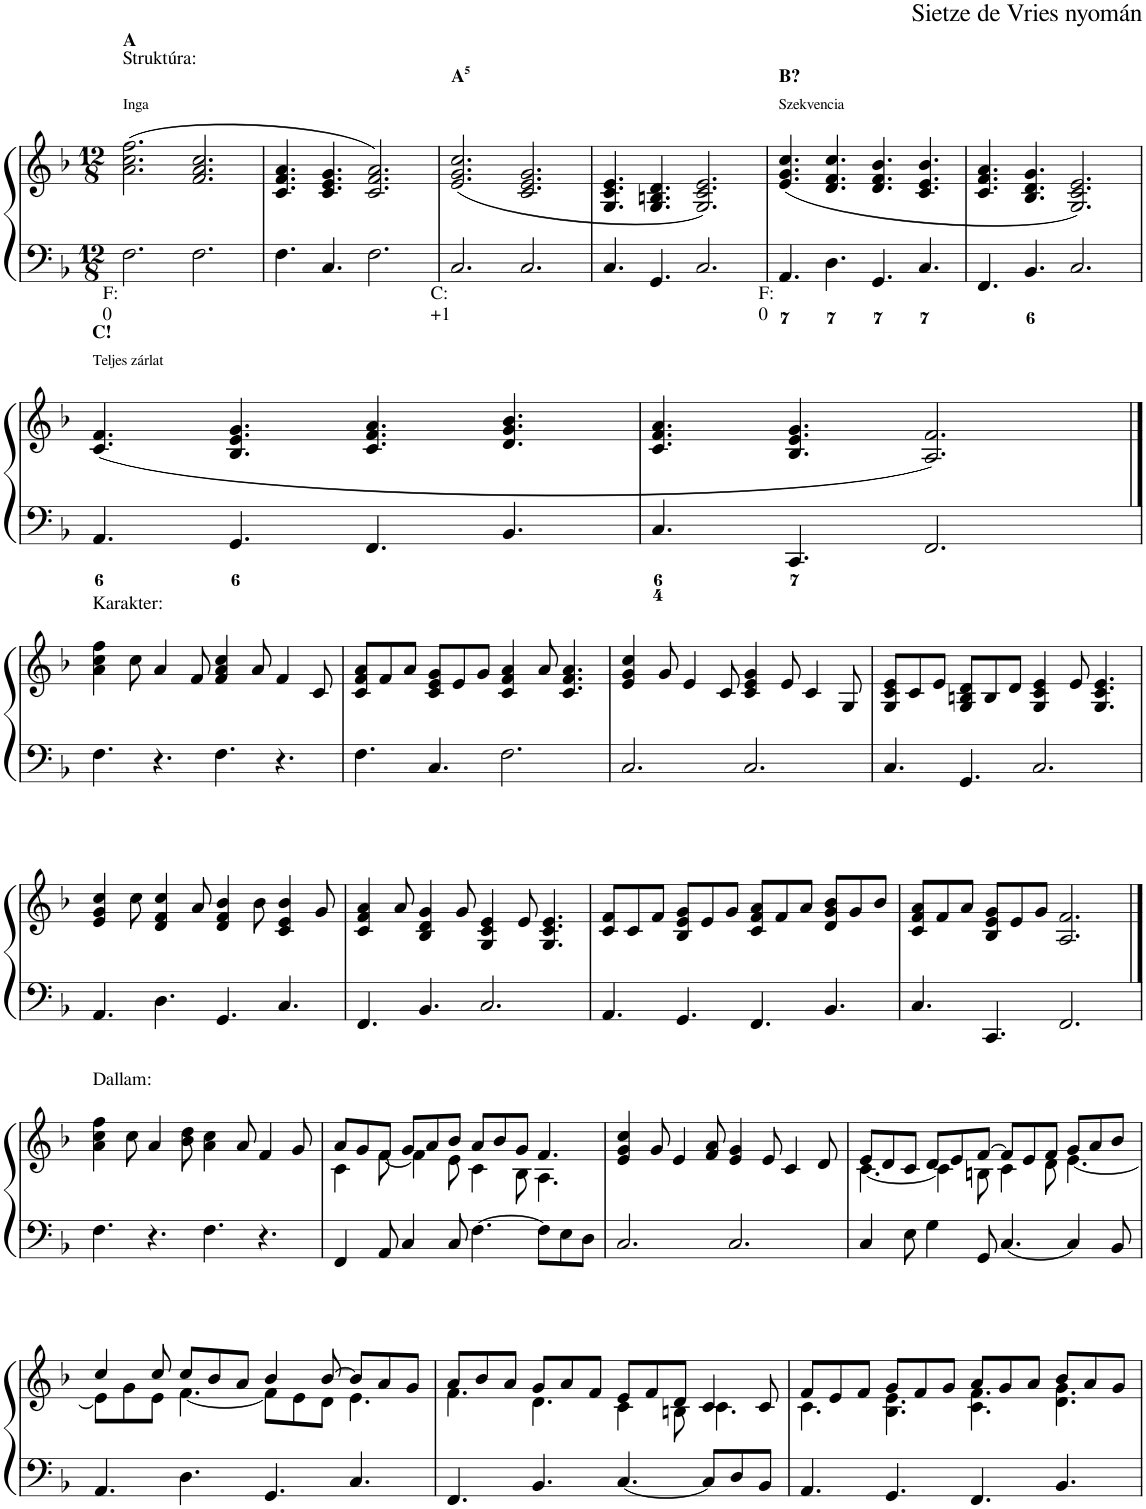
**kern	**kern
*part1	*part1
*staff2	*staff1
*I"Piano	*
*I'Pno	*
*clefF4	*clefG2
*k[b-]	*k[b-]
*M12/8	*M12/8
=1	=1
!	!LO:TX:a:B:t=A
!	!LO:TX:a:t=Inga
!	!LO:TX:a:t=Struktúra&colon;
!LO:TX:b:t=F&colon;	!
!LO:TX:b:t=0	!
2.F\	(2.a\ 2.cc\ 2.ff\
2.F\	2.f/ 2.a/ 2.cc/
=2	=2
4.F\	4.c/ 4.f/ 4.a/
4.C/	4.c/ 4.e/ 4.g/
2.F\	2.c/ 2.f/ 2.a/)
=3	=3
!	!LO:TX:a:B:t=A
!	!LO:TX:a:t=5
!LO:TX:b:t=C&colon;	!
!LO:TX:b:t=+1	!
2.C/	(2.e/ 2.g/ 2.cc/
2.C/	2.c/ 2.e/ 2.g/
=4	=4
4.C/	4.G/ 4.c/ 4.e/
4.GG/	4.G/ 4.Bn/ 4.d/
2.C/	2.G/ 2.c/ 2.e/)
=5	=5
!	!LO:TX:a:t=Szekvencia
!	!LO:TX:a:B:t=B?
!LO:TX:b:t=F&colon;	!
!LO:TX:b:t=0	!
4.AA/	(4.e/ 4.g/ 4.cc/
4.D\	4.d/ 4.f/ 4.cc/
4.GG/	4.d/ 4.f/ 4.b-/
4.C/	4.c/ 4.e/ 4.b-/
=6	=6
4.FF/	4.c/ 4.f/ 4.a/
4.BB-/	4.B-/ 4.d/ 4.g/
2.C/	2.G/ 2.c/ 2.e/)
!!LO:LB:g=z
=7	=7
!	!LO:TX:a:t=Teljes zárlat
!	!LO:TX:a:B:t=C!
4.AA/	(4.c/ 4.f/
4.GG/	4.B-/ 4.e/ 4.g/
4.FF/	4.c/ 4.f/ 4.a/
4.BB-/	4.d/ 4.g/ 4.b-/
=8	=8
4.C/	4.c/ 4.f/ 4.a/
4.CC/	4.B-/ 4.e/ 4.g/
2.FF/	2.A/ 2.f/)
!!LO:LB:g=z
==1	==1
!	!LO:TX:a:t=Karakter&colon;
4.F\	4a\ 4cc\ 4ff\
.	8cc\
4.r	4a/
.	8f/
4.F\	4f/ 4a/ 4cc/
.	8a/
4.r	4f/
.	8c/
=2	=2
4.F\	8c/ 8f/ 8a/L
.	8f/
.	8a/J
4.C/	8c/ 8e/ 8g/L
.	8e/
.	8g/J
2.F\	4c/ 4f/ 4a/
.	8a/
.	4.c/ 4.f/ 4.a/
=3	=3
2.C/	4e/ 4g/ 4cc/
.	8g/
.	4e/
.	8c/
2.C/	4c/ 4e/ 4g/
.	8e/
.	4c/
.	8G/
=4	=4
4.C/	8G/ 8c/ 8e/L
.	8c/
.	8e/J
4.GG/	8G/ 8Bn/ 8d/L
.	8B/
.	8d/J
2.C/	4G/ 4c/ 4e/
.	8e/
.	4.G/ 4.c/ 4.e/
!!LO:LB:g=z
=5	=5
4.AA/	4e/ 4g/ 4cc/
.	8cc\
4.D\	4d/ 4f/ 4cc/
.	8a/
4.GG/	4d/ 4f/ 4b-/
.	8b-\
4.C/	4c/ 4e/ 4b-/
.	8g/
=6	=6
4.FF/	4c/ 4f/ 4a/
.	8a/
4.BB-/	4B-/ 4d/ 4g/
.	8g/
2.C/	4G/ 4c/ 4e/
.	8e/
.	4.G/ 4.c/ 4.e/
=7	=7
4.AA/	8c/ 8f/L
.	8c/
.	8f/J
4.GG/	8B-/ 8e/ 8g/L
.	8e/
.	8g/J
4.FF/	8c/ 8f/ 8a/L
.	8f/
.	8a/J
4.BB-/	8d/ 8g/ 8b-/L
.	8g/
.	8b-/J
=8	=8
4.C/	8c/ 8f/ 8a/L
.	8f/
.	8a/J
4.CC/	8B-/ 8e/ 8g/L
.	8e/
.	8g/J
2.FF/	2.A/ 2.f/
!!LO:LB:g=z
==1	==1
!	!LO:TX:a:t=Dallam&colon;
4.F\	4a\ 4cc\ 4ff\
.	8cc\
4.r	4a/
.	8b-\ 8dd\
4.F\	4a\ 4cc\
.	8a/
4.r	4f/
.	8g/
=2	=2
*	*^
4FF/	8a/L	4c\
.	8g/	.
8AA/	8f/J	[8f\
4C/	8g/L	4f\]
.	8a/	.
8C/	8b-/J	8e\
[4.F\	8a/L	4c\
.	8b-/	.
.	8g/J	8B-\
8F\L]	4.f/	4.A\
8E\	.	.
8D\J	.	.
*	*v	*v
=3	=3
2.C/	4e/ 4g/ 4cc/
.	8g/
.	4e/
.	8f/ 8a/
2.C/	4e/ 4g/
.	8e/
.	4c/
.	8d/
=4	=4
*	*^
4C/	8e/L	[4.c\
.	8d/	.
8E\	8c/J	.
4G\	8d/L	4c\]
.	8e/	.
8GG/	[8f/J	8Bn\
[4.C/	8f/L]	4c\
.	8e/	.
.	8f/J	8d\
4C/]	8g/L	[4.e\
.	8a/	.
8BB-/	8b-/J	.
!!LO:LB:g=z	!!
=5	=5	=5
4.AA/	4cc/	8e\L]
.	.	8g\
.	8cc/	8e\J
4.D\	8cc/L	[4.f\
.	8b-/	.
.	8a/J	.
4.GG/	4b-/	8f\L]
.	.	8e\
.	[8b-/	8d\J
4.C/	8b-/L]	4.e\
.	8a/	.
.	8g/J	.
=6	=6	=6
4.FF/	8a/L	4.f\
.	8b-/	.
.	8a/J	.
4.BB-/	8g/L	4.d\
.	8a/	.
.	8f/J	.
[4.C/	8e/L	4c\
.	8f/	.
.	8d/J	8Bn\
8C/L]	4c/	4.c\
8D/	.	.
8BB-/J	8c/	.
=7	=7	=7
4.AA/	8f/L	4.c\
.	8e/	.
.	8f/J	.
4.GG/	8g/L	4.B-\ 4.e\
.	8f/	.
.	8g/J	.
4.FF/	8a/L	4.c\ 4.f\
.	8g/	.
.	8a/J	.
4.BB-/	8b-/L	4.d\ 4.g\
.	8a/	.
.	8g/J	.
*	*v	*v
=	=
*-	*-
